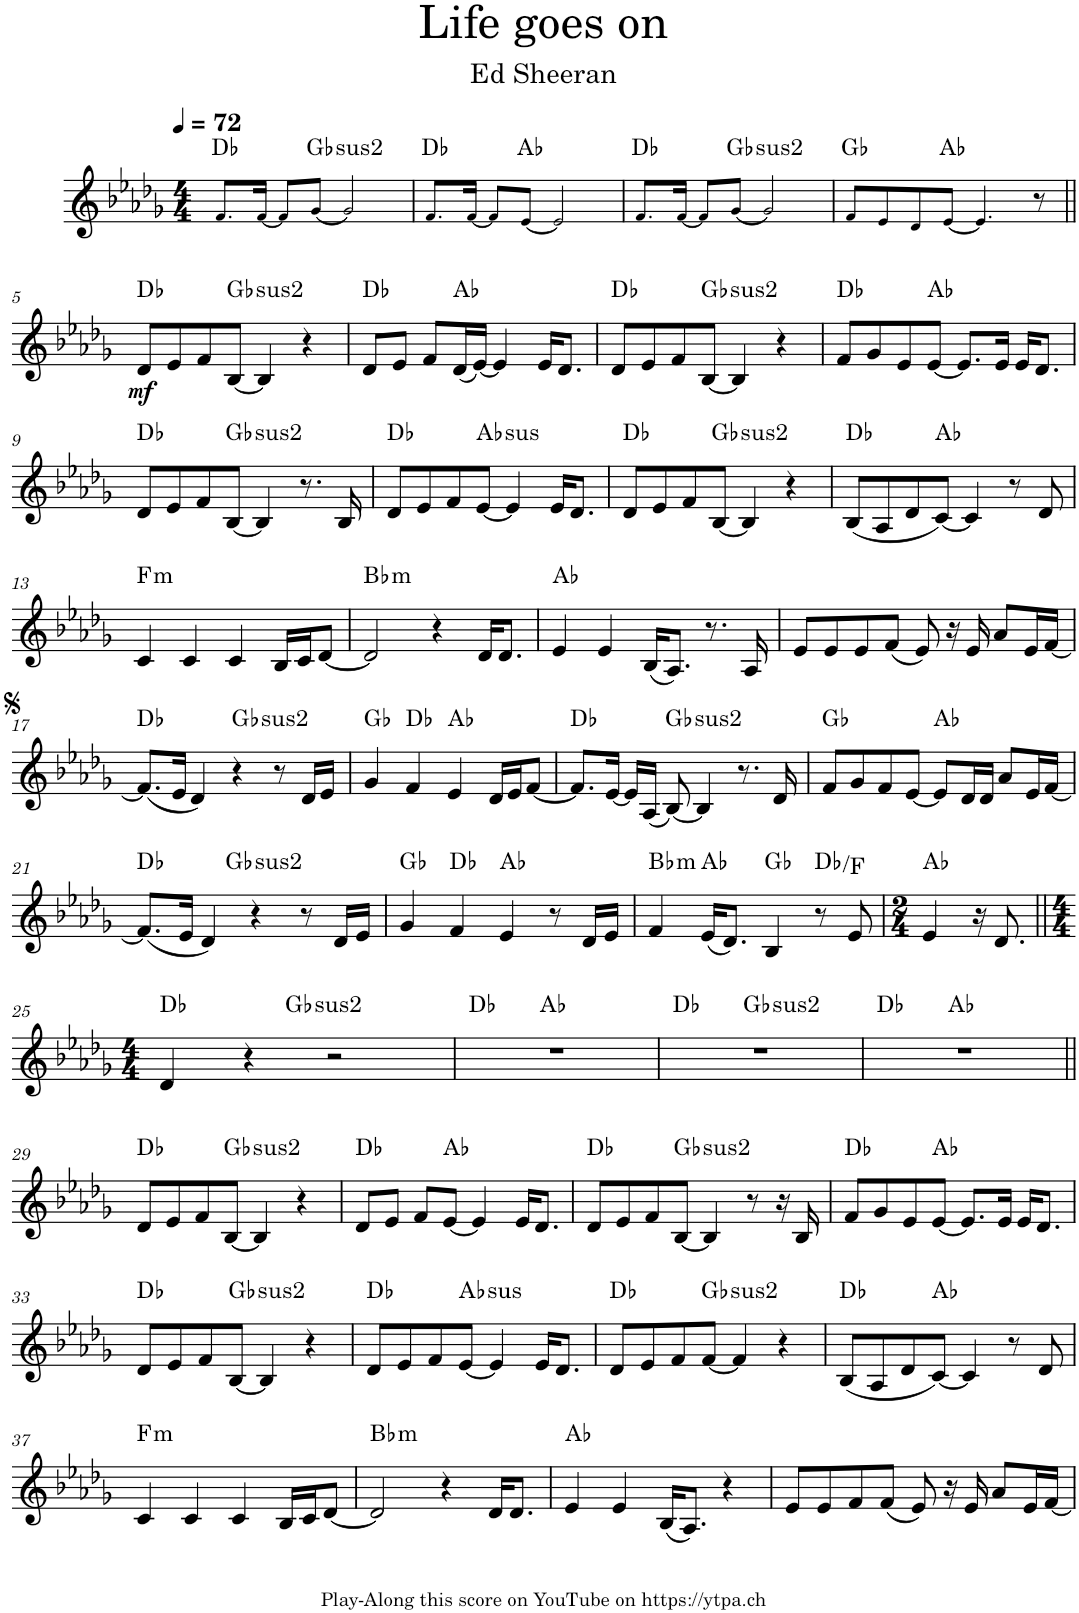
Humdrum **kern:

**kern	**dynam	**harte
*part1	*part1	*part1
*staff1	*staff1	*
*I"Piano	*	*
*I'Pno.	*	*
*clefG2	*	*
*k[b-e-a-d-g-]	*	*
*M4/4	*	*
*MM72	*	*
=1	=1	=1
8.f!/L	.	Db:maj
[16f!/Jk	.	.
8f!/L]	.	.
!	!	!LO:H:kt=2
[8g-!/J	.	Gb:(1,2,5)
2g-!/]	.	.
=2	=2	=2
8.f!/L	.	Db:maj
[16f!/Jk	.	.
8f!/L]	.	.
[8e-!/J	.	Ab:maj
2e-!/]	.	.
=3	=3	=3
8.f!/L	.	Db:maj
[16f!/Jk	.	.
8f!/L]	.	.
!	!	!LO:H:kt=2
[8g-!/J	.	Gb:(1,2,5)
2g-!/]	.	.
=4	=4	=4
8f!/L	.	Gb:maj
8e-!/	.	.
8d-!/	.	.
[8e-!/J	.	Ab:maj
4.e-!/]	.	.
8r	.	.
!!LO:LB:g=z
=5||	=5||	=5||
!	!LO:DY:b	!
8d-/L	mf	Db:maj
8e-/	.	.
8f/	.	.
!	!	!LO:H:kt=2
[8B-/J	.	Gb:(1,2,5)
4B-/]	.	.
4r	.	.
=6	=6	=6
8d-/L	.	Db:maj
8e-/J	.	.
8f/L	.	.
(16d-/L	.	Ab:maj
[16e-/JJ)	.	.
4e-/]	.	.
16e-/KL	.	.
8.d-/J	.	.
=7	=7	=7
8d-/L	.	Db:maj
8e-/	.	.
8f/	.	.
!	!	!LO:H:kt=2
[8B-/J	.	Gb:(1,2,5)
4B-/]	.	.
4r	.	.
=8	=8	=8
8f/L	.	Db:maj
8g-/	.	.
8e-/	.	.
[8e-/J	.	Ab:maj
8.e-/L]	.	.
16e-/Jk	.	.
16e-/KL	.	.
8.d-/J	.	.
!!LO:LB:g=z
=9	=9	=9
8d-/L	.	Db:maj
8e-/	.	.
8f/	.	.
!	!	!LO:H:kt=2
[8B-/J	.	Gb:(1,2,5)
4B-/]	.	.
8.r	.	.
16B-/	.	.
=10	=10	=10
8d-/L	.	Db:maj
8e-/	.	.
8f/	.	.
!	!	!LO:H:kt=sus
[8e-/J	.	Ab:sus4
4e-/]	.	.
16e-/KL	.	.
8.d-/J	.	.
=11	=11	=11
8d-/L	.	Db:maj
8e-/	.	.
8f/	.	.
!	!	!LO:H:kt=2
[8B-/J	.	Gb:(1,2,5)
4B-/]	.	.
4r	.	.
=12	=12	=12
(8B-/L	.	Db:maj
8A-/	.	.
8d-/	.	.
[8c/J)	.	Ab:maj
4c/]	.	.
8r	.	.
8d-/	.	.
!!LO:LB:g=z
=13	=13	=13
!	!	!LO:H:kt=m
4c/	.	F:min
4c/	.	.
4c/	.	.
16B-/LL	.	.
16c/J	.	.
[8d-/J	.	.
=14	=14	=14
!	!	!LO:H:kt=m
2d-/]	.	Bb:min
4r	.	.
16d-/KL	.	.
8.d-/J	.	.
=15	=15	=15
4e-/	.	Ab:maj
4e-/	.	.
(16B-/KL	.	.
8.A-/J)	.	.
8.r	.	.
16A-/	.	.
=16	=16	=16
8e-/L	.	.
8e-/	.	.
8e-/	.	.
(8f/J	.	.
8e-/)	.	.
16r	.	.
16e-/	.	.
8a-/L	.	.
16e-/L	.	.
[16f/JJ	.	.
!!LO:LB:g=z
=17	=17	=17
(8.f/L]	.	Db:maj
16e-/Jk	.	.
4d-/)	.	.
!	!	!LO:H:kt=2
4r	.	Gb:(1,2,5)
8r	.	.
16d-/LL	.	.
16e-/JJ	.	.
=18	=18	=18
4g-/	.	Gb:maj
4f/	.	Db:maj
4e-/	.	Ab:maj
16d-/LL	.	.
16e-/J	.	.
[8f/J	.	.
=19	=19	=19
8.f/L]	.	Db:maj
[16e-/Jk	.	.
16e-/LL]	.	.
(16A-/JJ	.	.
!	!	!LO:H:kt=2
[8B-/)	.	Gb:(1,2,5)
4B-/]	.	.
8.r	.	.
16d-/	.	.
=20	=20	=20
8f/L	.	Gb:maj
8g-/	.	.
8f/	.	.
[8e-/J	.	.
8e-/L]	.	Ab:maj
16d-/L	.	.
16d-/JJ	.	.
8a-/L	.	.
16e-/L	.	.
[16f/JJ	.	.
!!LO:LB:g=z
=21	=21	=21
*^	*	*
(8.f/L]	4.ryy	.	Db:maj
16e-/Jk	.	.	.
4d-/)	.	.	.
!	!	!	!LO:H:kt=2
.	2ryy	.	Gb:(1,2,5)
4r	.	.	.
8r	.	.	.
16d-/LL	8ryy	.	.
16e-/JJ	.	.	.
*v	*v	*	*
=22	=22	=22
4g-/	.	Gb:maj
4f/	.	Db:maj
4e-/	.	Ab:maj
8r	.	.
16d-/LL	.	.
16e-/JJ	.	.
=23	=23	=23
!	!	!LO:H:kt=m
4f/	.	Bb:min
(16e-/KL	.	Ab:maj
8.d-/J)	.	.
4B-/	.	Gb:maj
8r	.	Db:maj/3
8e-/	.	.
=24	=24	=24
*M2/4	*	*
4e-/	.	Ab:maj
16r	.	.
8.d-/	.	.
!!LO:LB:g=z
=25||	=25||	=25||
*M4/4	*	*
*^	*	*
4d-/	4.ryy	.	Db:maj
4r	.	.	.
!	!	!	!LO:H:kt=2
.	2ryy	.	Gb:(1,2,5)
2r	.	.	.
.	8ryy	.	.
=26	=26	=26	=26
1r	4.ryy	.	Db:maj
.	2ryy	.	Ab:maj
.	8ryy	.	.
=27	=27	=27	=27
1r	4.ryy	.	Db:maj
!	!	!	!LO:H:kt=2
.	2ryy	.	Gb:(1,2,5)
.	8ryy	.	.
=28	=28	=28	=28
1r	4.ryy	.	Db:maj
.	2ryy	.	Ab:maj
.	8ryy	.	.
*v	*v	*	*
!!LO:LB:g=z
=29||	=29||	=29||
8d-/L	.	Db:maj
8e-/	.	.
8f/	.	.
!	!	!LO:H:kt=2
[8B-/J	.	Gb:(1,2,5)
4B-/]	.	.
4r	.	.
=30	=30	=30
8d-/L	.	Db:maj
8e-/J	.	.
8f/L	.	.
[8e-/J	.	Ab:maj
4e-/]	.	.
16e-/KL	.	.
8.d-/J	.	.
=31	=31	=31
8d-/L	.	Db:maj
8e-/	.	.
8f/	.	.
!	!	!LO:H:kt=2
[8B-/J	.	Gb:(1,2,5)
4B-/]	.	.
8r	.	.
16r	.	.
16B-/	.	.
=32	=32	=32
8f/L	.	Db:maj
8g-/	.	.
8e-/	.	.
[8e-/J	.	Ab:maj
8.e-/L]	.	.
16e-/Jk	.	.
16e-/KL	.	.
8.d-/J	.	.
!!LO:LB:g=z
=33	=33	=33
8d-/L	.	Db:maj
8e-/	.	.
8f/	.	.
!	!	!LO:H:kt=2
[8B-/J	.	Gb:(1,2,5)
4B-/]	.	.
4r	.	.
=34	=34	=34
8d-/L	.	Db:maj
8e-/	.	.
8f/	.	.
!	!	!LO:H:kt=sus
[8e-/J	.	Ab:sus4
4e-/]	.	.
16e-/KL	.	.
8.d-/J	.	.
=35	=35	=35
8d-/L	.	Db:maj
8e-/	.	.
8f/	.	.
!	!	!LO:H:kt=2
[8f/J	.	Gb:(1,2,5)
4f/]	.	.
4r	.	.
=36	=36	=36
(8B-/L	.	Db:maj
8A-/	.	.
8d-/	.	.
[8c/J)	.	Ab:maj
4c/]	.	.
8r	.	.
8d-/	.	.
!!LO:LB:g=z
=37	=37	=37
!	!	!LO:H:kt=m
4c/	.	F:min
4c/	.	.
4c/	.	.
16B-/LL	.	.
16c/J	.	.
[8d-/J	.	.
=38	=38	=38
!	!	!LO:H:kt=m
2d-/]	.	Bb:min
4r	.	.
16d-/KL	.	.
8.d-/J	.	.
=39	=39	=39
4e-/	.	Ab:maj
4e-/	.	.
(16B-/KL	.	.
8.A-/J)	.	.
4r	.	.
=40	=40	=40
8e-/L	.	.
8e-/	.	.
8f/	.	.
(8f/J	.	.
8e-/)	.	.
16r	.	.
16e-/	.	.
8a-/L	.	.
16e-/L	.	.
[16f/JJ	.	.
=	=	=
*-	*-	*-
